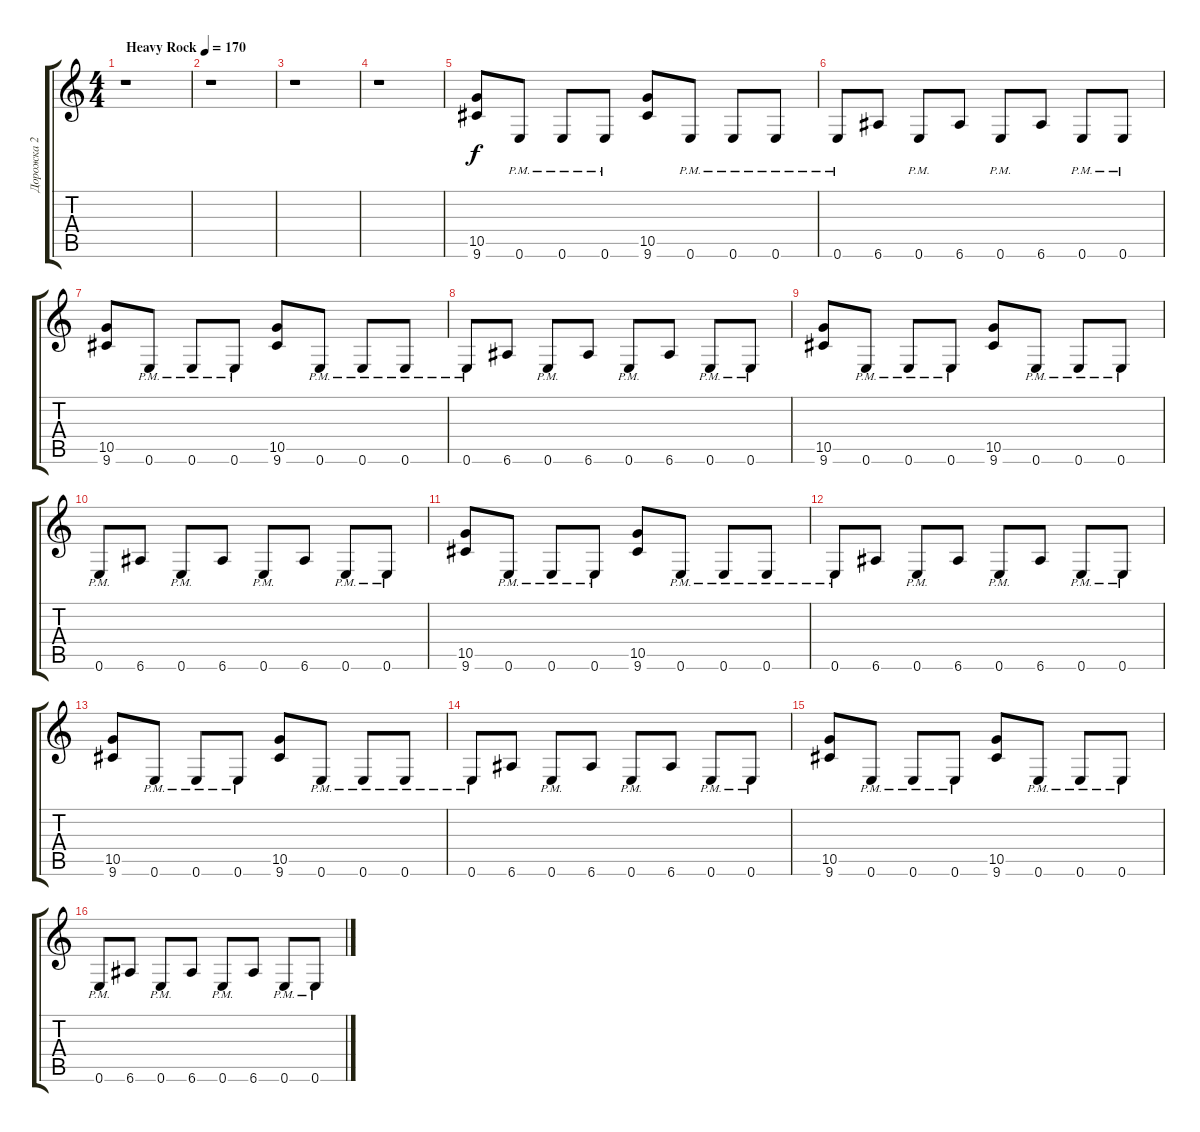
\track ("Дорожка 2" "Дорожка 2") {instrument overdrivenguitar}
\staff {score tabs}
\tuning (E4 B3 G3 D3 A2 E2) {hide}
\ts (4 4)
\tempo (170 "Heavy Rock")
\clef g2
\ks c
r.1{dy f instrument overdrivenguitar} |
r.1 |
r.1 |
r.1 |
(10.5 9.6).8 0.6{pm}.8 0.6{pm}.8 0.6{pm}.8 (10.5 9.6).8 0.6{pm}.8 0.6{pm}.8 0.6{pm}.8 |
0.6{pm}.8 6.6.8 0.6{pm}.8 6.6.8 0.6{pm}.8 6.6.8 0.6{pm}.8 0.6{pm}.8 |
(10.5 9.6).8 0.6{pm}.8 0.6{pm}.8 0.6{pm}.8 (10.5 9.6).8 0.6{pm}.8 0.6{pm}.8 0.6{pm}.8 |
0.6{pm}.8 6.6.8 0.6{pm}.8 6.6.8 0.6{pm}.8 6.6.8 0.6{pm}.8 0.6{pm}.8 |
(10.5 9.6).8 0.6{pm}.8 0.6{pm}.8 0.6{pm}.8 (10.5 9.6).8 0.6{pm}.8 0.6{pm}.8 0.6{pm}.8 |
0.6{pm}.8 6.6.8 0.6{pm}.8 6.6.8 0.6{pm}.8 6.6.8 0.6{pm}.8 0.6{pm}.8 |
(10.5 9.6).8 0.6{pm}.8 0.6{pm}.8 0.6{pm}.8 (10.5 9.6).8 0.6{pm}.8 0.6{pm}.8 0.6{pm}.8 |
0.6{pm}.8 6.6.8 0.6{pm}.8 6.6.8 0.6{pm}.8 6.6.8 0.6{pm}.8 0.6{pm}.8 |
(10.5 9.6).8 0.6{pm}.8 0.6{pm}.8 0.6{pm}.8 (10.5 9.6).8 0.6{pm}.8 0.6{pm}.8 0.6{pm}.8 |
0.6{pm}.8 6.6.8 0.6{pm}.8 6.6.8 0.6{pm}.8 6.6.8 0.6{pm}.8 0.6{pm}.8 |
(10.5 9.6).8 0.6{pm}.8 0.6{pm}.8 0.6{pm}.8 (10.5 9.6).8 0.6{pm}.8 0.6{pm}.8 0.6{pm}.8 |
0.6{pm}.8 6.6.8 0.6{pm}.8 6.6.8 0.6{pm}.8 6.6.8 0.6{pm}.8 0.6{pm}.8
